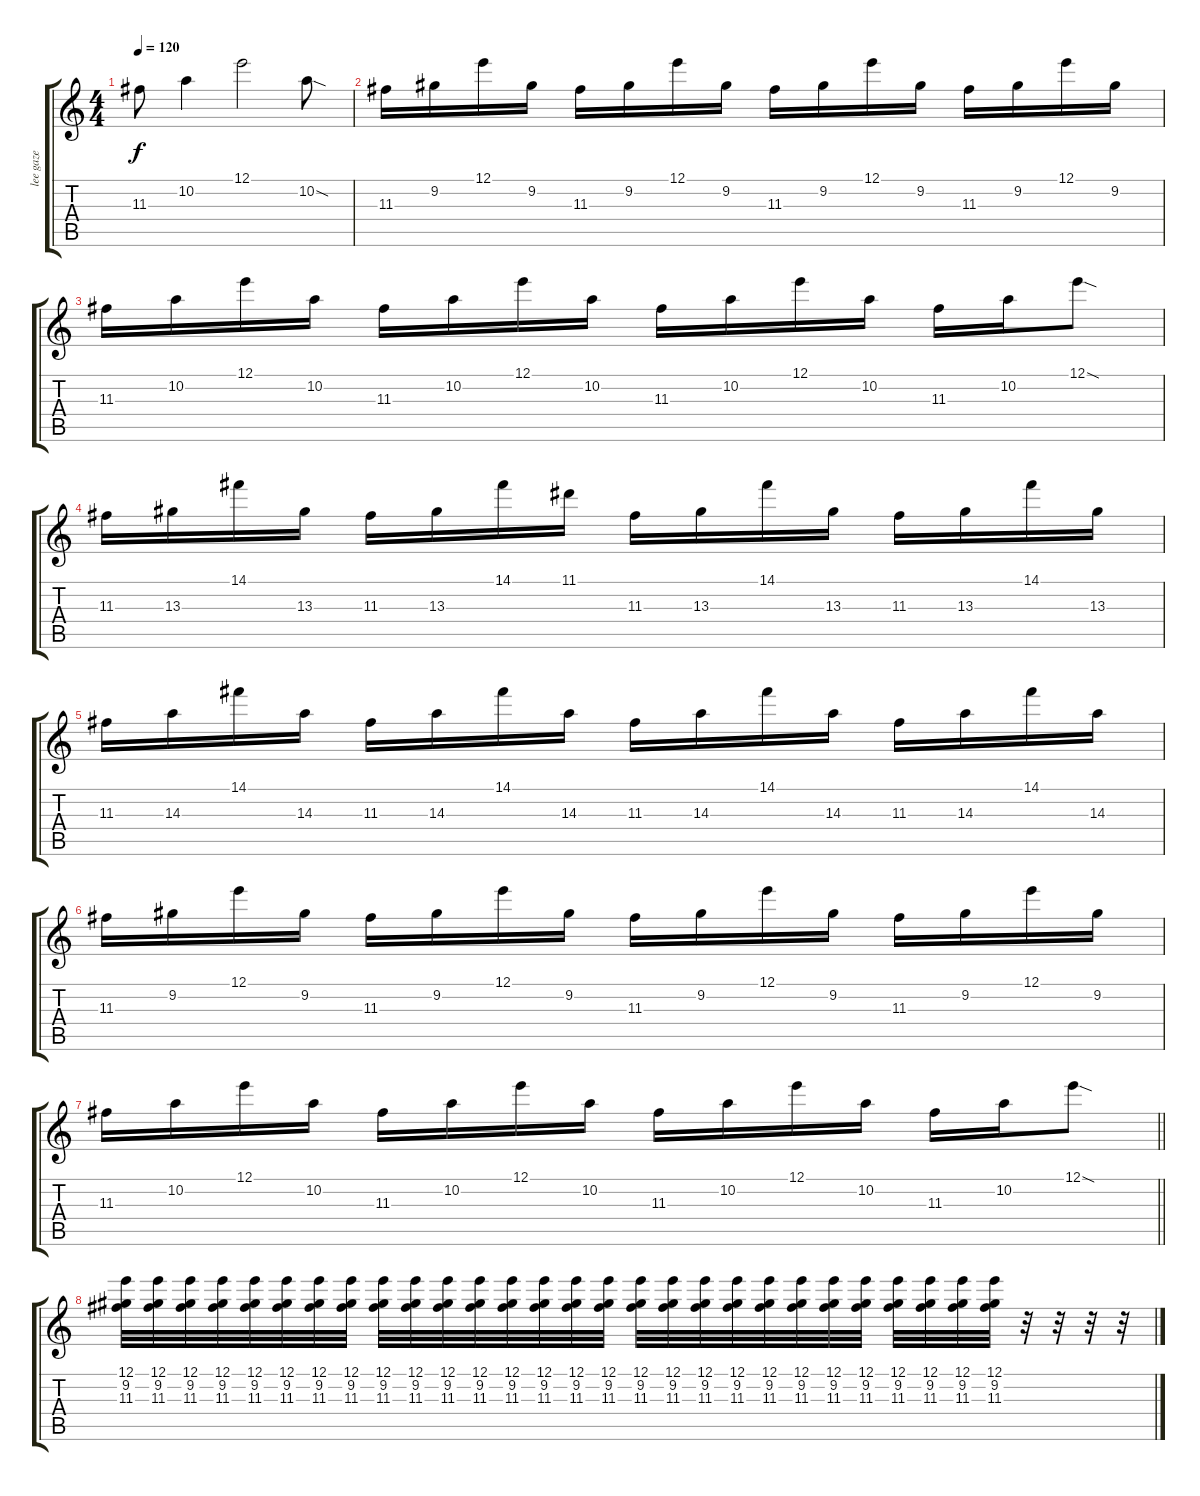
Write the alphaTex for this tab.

\track ("lee gaze" "lee gaze") {instrument overdrivenguitar}
\staff {score tabs}
\tuning (E4 B3 G3 D3 A2 D2) {hide}
\ts (4 4)
\tempo 120
\clef g2
\ks c
11.3.8{dy f} 10.2.4 12.1.2 10.2{sod}.8 |
11.3.16 9.2.16 12.1.16 9.2.16 11.3.16 9.2.16 12.1.16 9.2.16 11.3.16 9.2.16 12.1.16 9.2.16 11.3.16 9.2.16 12.1.16 9.2.16 |
11.3.16 10.2.16 12.1.16 10.2.16 11.3.16 10.2.16 12.1.16 10.2.16 11.3.16 10.2.16 12.1.16 10.2.16 11.3.16 10.2.16 12.1{sod}.8 |
11.3.16 13.3.16 14.1.16 13.3.16 11.3.16 13.3.16 14.1.16 11.1.16 11.3.16 13.3.16 14.1.16 13.3.16 11.3.16 13.3.16 14.1.16 13.3.16 |
11.3.16 14.3.16 14.1.16 14.3.16 11.3.16 14.3.16 14.1.16 14.3.16 11.3.16 14.3.16 14.1.16 14.3.16 11.3.16 14.3.16 14.1.16 14.3.16 |
11.3.16 9.2.16 12.1.16 9.2.16 11.3.16 9.2.16 12.1.16 9.2.16 11.3.16 9.2.16 12.1.16 9.2.16 11.3.16 9.2.16 12.1.16 9.2.16 |
\barLineRight lightlight
11.3.16 10.2.16 12.1.16 10.2.16 11.3.16 10.2.16 12.1.16 10.2.16 11.3.16 10.2.16 12.1.16 10.2.16 11.3.16 10.2.16 12.1{sod}.8 |
(12.1 9.2 11.3).32 (12.1 9.2 11.3).32 (12.1 9.2 11.3).32 (12.1 9.2 11.3).32 (12.1 9.2 11.3).32 (12.1 9.2 11.3).32 (12.1 9.2 11.3).32 (12.1 9.2 11.3).32 (12.1 9.2 11.3).32 (12.1 9.2 11.3).32 (12.1 9.2 11.3).32 (12.1 9.2 11.3).32 (12.1 9.2 11.3).32 (12.1 9.2 11.3).32 (12.1 9.2 11.3).32 (12.1 9.2 11.3).32 (12.1 9.2 11.3).32 (12.1 9.2 11.3).32 (12.1 9.2 11.3).32 (12.1 9.2 11.3).32 (12.1 9.2 11.3).32 (12.1 9.2 11.3).32 (12.1 9.2 11.3).32 (12.1 9.2 11.3).32 (12.1 9.2 11.3).32 (12.1 9.2 11.3).32 (12.1 9.2 11.3).32 (12.1 9.2 11.3).32 r.32 r.32 r.32 r.32
